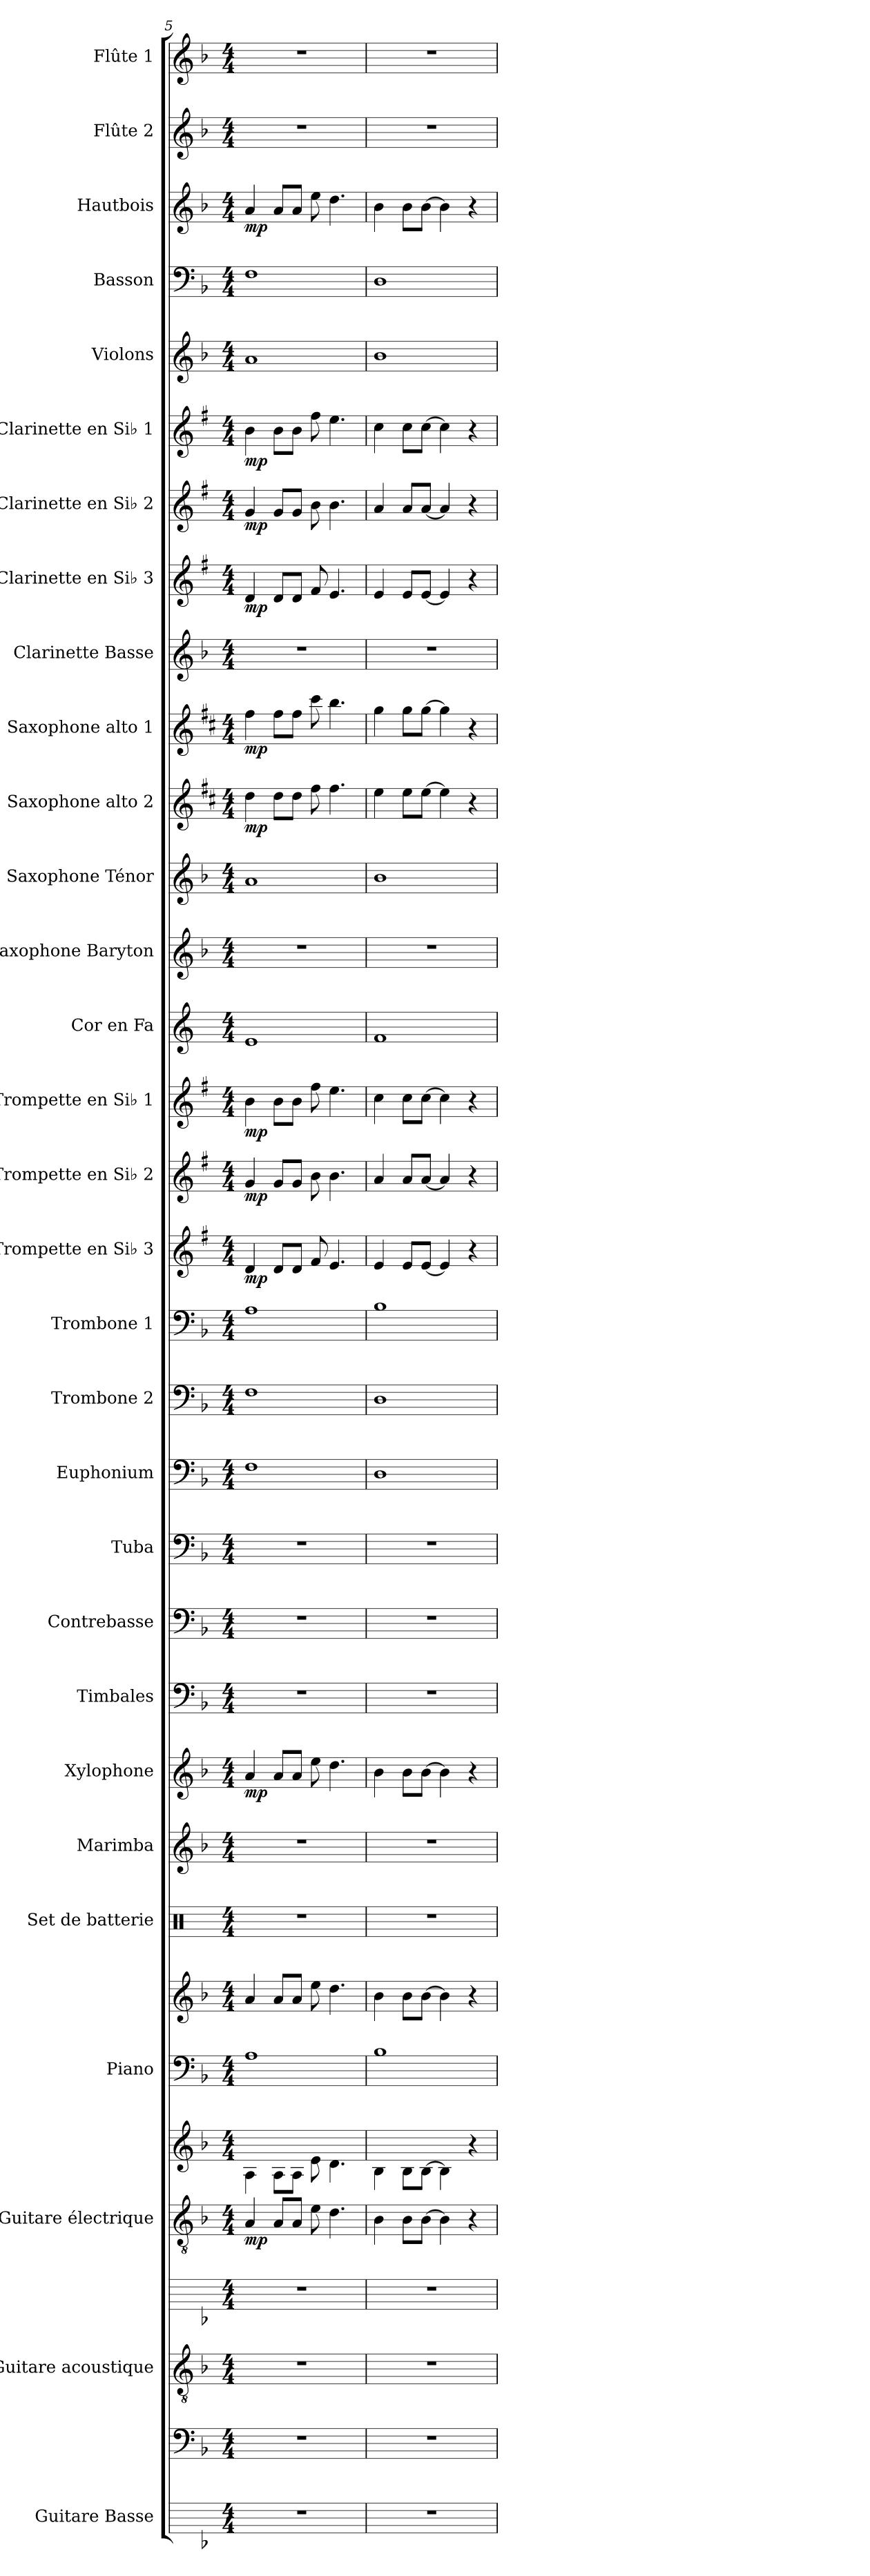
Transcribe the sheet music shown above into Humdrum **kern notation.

**kern	**kern	**kern	**kern	**kern	**kern	**dynam	**kern	**kern	**dynam	**kern	**kern	**kern	**dynam	**kern	**kern	**kern	**kern	**kern	**kern	**kern	**dynam	**kern	**dynam	**kern	**dynam	**kern	**kern	**kern	**kern	**dynam	**kern	**dynam	**kern	**kern	**dynam	**kern	**dynam	**kern	**dynam	**kern	**kern	**kern	**dynam	**kern	**kern
*part30	*part30	*part29	*part29	*part28	*part28	*part28	*part27	*part27	*part27	*part26	*part25	*part24	*part24	*part23	*part22	*part21	*part20	*part19	*part18	*part17	*part17	*part16	*part16	*part15	*part15	*part14	*part13	*part12	*part11	*part11	*part10	*part10	*part9	*part8	*part8	*part7	*part7	*part6	*part6	*part5	*part4	*part3	*part3	*part2	*part1
*staff34	*staff33	*staff32	*staff31	*staff30	*staff29	*staff29/30	*staff28	*staff27	*staff27/28	*staff26	*staff25	*staff24	*staff24	*staff23	*staff22	*staff21	*staff20	*staff19	*staff18	*staff17	*staff17	*staff16	*staff16	*staff15	*staff15	*staff14	*staff13	*staff12	*staff11	*staff11	*staff10	*staff10	*staff9	*staff8	*staff8	*staff7	*staff7	*staff6	*staff6	*staff5	*staff4	*staff3	*staff3	*staff2	*staff1
*I"Guitare Basse	*	*I"Guitare acoustique	*	*I"Guitare électrique	*	*	*I"Piano	*	*	*I"Set de batterie	*I"Marimba	*I"Xylophone	*	*I"Timbales	*I"Contrebasse	*I"Tuba	*I"Euphonium	*I"Trombone 2	*I"Trombone 1	*I"Trompette en Si♭ 3	*	*I"Trompette en Si♭ 2	*	*I"Trompette en Si♭ 1	*	*I"Cor en Fa	*I"Saxophone Baryton	*I"Saxophone Ténor	*I"Saxophone alto 2	*	*I"Saxophone alto 1	*	*I"Clarinette Basse	*I"Clarinette en Si♭ 3	*	*I"Clarinette en Si♭ 2	*	*I"Clarinette en Si♭ 1	*	*I"Violons	*I"Basson	*I"Hautbois	*	*I"Flûte 2	*I"Flûte 1
*I'Guit. B.	*	*I'Guit.	*	*I'Guit. El.	*	*	*I'Pia.	*	*	*I'Bat.	*I'Mrm.	*I'Xyl.	*	*I'Timb.	*I'Cb.	*I'Tba.	*I'Euph.	*I'Tbn. 2	*I'Tbn. 1	*I'Tromp. en Si♭ 3	*	*I'Tromp. en Si♭ 2	*	*I'Tromp. en Si♭ 1	*	*I'Cor en Fa	*I'Sax. Bar.	*I'Sax. T.	*I'Sax. A. 2	*	*I'Sax. A.  1	*	*I'Clar. Basse	*I'Clar. en Si♭ 3	*	*I'Clar. en Si♭ 2	*	*I'Clar. en Si♭ 1	*	*I'Vlns.	*I'Bsn.	*I'Htbs.	*	*I'Fl. 2	*I'Fl.  1
*	*clefF4	*clefGv2	*	*clefGv2	*	*	*clefF4	*clefG2	*	*clefX	*clefG2	*clefG2	*	*clefF4	*clefF4	*clefF4	*clefF4	*clefF4	*clefF4	*clefG2	*	*clefG2	*	*clefG2	*	*clefG2	*clefG2	*clefG2	*clefG2	*	*clefG2	*	*clefG2	*clefG2	*	*clefG2	*	*clefG2	*	*clefG2	*clefF4	*clefG2	*	*clefG2	*clefG2
*ITrd7c12	*ITrd7c12	*	*	*	*	*	*	*	*	*	*	*ITrd-7c-12	*	*	*ITrd7c12	*	*	*	*	*ITrd1c2	*	*ITrd1c2	*	*ITrd1c2	*	*ITrd4c7	*ITrd12c21	*ITrd8c14	*ITrd5c9	*	*ITrd5c9	*	*ITrd8c14	*ITrd1c2	*	*ITrd1c2	*	*ITrd1c2	*	*	*	*	*	*	*
*k[b-]	*k[b-]	*k[b-]	*k[b-]	*k[b-]	*k[b-]	*	*k[b-]	*k[b-]	*	*k[]	*k[b-]	*k[b-]	*	*k[b-]	*k[b-]	*k[b-]	*k[b-]	*k[b-]	*k[b-]	*k[b-]	*	*k[b-]	*	*k[b-]	*	*k[b-]	*k[b-]	*k[b-]	*k[b-]	*	*k[b-]	*	*k[b-]	*k[b-]	*	*k[b-]	*	*k[b-]	*	*k[b-]	*k[b-]	*k[b-]	*	*k[b-]	*k[b-]
*M4/4	*M4/4	*M4/4	*M4/4	*M4/4	*M4/4	*	*M4/4	*M4/4	*	*M4/4	*M4/4	*M4/4	*	*M4/4	*M4/4	*M4/4	*M4/4	*M4/4	*M4/4	*M4/4	*	*M4/4	*	*M4/4	*	*M4/4	*M4/4	*M4/4	*M4/4	*	*M4/4	*	*M4/4	*M4/4	*	*M4/4	*	*M4/4	*	*M4/4	*M4/4	*M4/4	*	*M4/4	*M4/4
=5	=5	=5	=5	=5	=5	=5	=5	=5	=5	=5	=5	=5	=5	=5	=5	=5	=5	=5	=5	=5	=5	=5	=5	=5	=5	=5	=5	=5	=5	=5	=5	=5	=5	=5	=5	=5	=5	=5	=5	=5	=5	=5	=5	=5	=5
!	!	!	!	!	!	!LO:DY:b=2	!	!	!LO:DY:b=2	!	!	!	!	!	!	!	!	!	!	!	!	!	!	!	!	!	!	!	!	!	!	!	!	!	!	!	!	!	!	!	!	!	!	!	!
!	!	!	!	!	!	!	!	!	!LO:DY:n=1:b	!	!	!	!LO:DY:b	!	!	!	!	!	!	!	!LO:DY:b	!	!LO:DY:b	!	!LO:DY:b	!	!	!	!	!LO:DY:b	!	!LO:DY:b	!	!	!LO:DY:b	!	!LO:DY:b	!	!LO:DY:b	!	!	!	!LO:DY:b	!	!
1r	1r	1r	1r	4A/	4A\	mp	1A	4a/	mp mp	1r	1r	4aa/	mp	1r	1r	1r	1F	1F	1A	4c/	mp	4f/	mp	4a\	mp	1A	1r	1A	4f\	mp	4a\	mp	1r	4c/	mp	4f/	mp	4a\	mp	1a	1F	4a/	mp	1r	1r
.	.	.	.	8A/L	8A\L	.	.	8a/L	.	.	.	8aa/L	.	.	.	.	.	.	.	8c/L	.	8f/L	.	8a\L	.	.	.	.	8f\L	.	8a\L	.	.	8c/L	.	8f/L	.	8a\L	.	.	.	8a/L	.	.	.
.	.	.	.	8A/J	8A\J	.	.	8a/J	.	.	.	8aa/J	.	.	.	.	.	.	.	8c/J	.	8f/J	.	8a\J	.	.	.	.	8f\J	.	8a\J	.	.	8c/J	.	8f/J	.	8a\J	.	.	.	8a/J	.	.	.
.	.	.	.	8e\	8e\	.	.	8ee\	.	.	.	8eee\	.	.	.	.	.	.	.	8e/	.	8a\	.	8ee\	.	.	.	.	8a\	.	8ee\	.	.	8e/	.	8a\	.	8ee\	.	.	.	8ee\	.	.	.
.	.	.	.	4.d\	4.d\	.	.	4.dd\	.	.	.	4.ddd\	.	.	.	.	.	.	.	4.d/	.	4.a\	.	4.dd\	.	.	.	.	4.a\	.	4.dd\	.	.	4.d/	.	4.a\	.	4.dd\	.	.	.	4.dd\	.	.	.
=6	=6	=6	=6	=6	=6	=6	=6	=6	=6	=6	=6	=6	=6	=6	=6	=6	=6	=6	=6	=6	=6	=6	=6	=6	=6	=6	=6	=6	=6	=6	=6	=6	=6	=6	=6	=6	=6	=6	=6	=6	=6	=6	=6	=6	=6
1r	1r	1r	1r	4B-\	4B-\	.	1B-	4b-\	.	1r	1r	4bb-\	.	1r	1r	1r	1D	1D	1B-	4d/	.	4g/	.	4b-\	.	1B-	1r	1B-	4g\	.	4b-\	.	1r	4d/	.	4g/	.	4b-\	.	1b-	1D	4b-\	.	1r	1r
.	.	.	.	8B-\L	8B-\L	.	.	8b-\L	.	.	.	8bb-\L	.	.	.	.	.	.	.	8d/L	.	8g/L	.	8b-\L	.	.	.	.	8g\L	.	8b-\L	.	.	8d/L	.	8g/L	.	8b-\L	.	.	.	8b-\L	.	.	.
.	.	.	.	[8B-\J	[8B-\J	.	.	[8b-\J	.	.	.	[8bb-\J	.	.	.	.	.	.	.	[8d/J	.	[8g/J	.	[8b-\J	.	.	.	.	[8g\J	.	[8b-\J	.	.	[8d/J	.	[8g/J	.	[8b-\J	.	.	.	[8b-\J	.	.	.
.	.	.	.	4B-\]	4B-\]	.	.	4b-\]	.	.	.	4bb-\]	.	.	.	.	.	.	.	4d/]	.	4g/]	.	4b-\]	.	.	.	.	4g\]	.	4b-\]	.	.	4d/]	.	4g/]	.	4b-\]	.	.	.	4b-\]	.	.	.
.	.	.	.	4r	4r	.	.	4r	.	.	.	4r	.	.	.	.	.	.	.	4r	.	4r	.	4r	.	.	.	.	4r	.	4r	.	.	4r	.	4r	.	4r	.	.	.	4r	.	.	.
=	=	=	=	=	=	=	=	=	=	=	=	=	=	=	=	=	=	=	=	=	=	=	=	=	=	=	=	=	=	=	=	=	=	=	=	=	=	=	=	=	=	=	=	=	=
*-	*-	*-	*-	*-	*-	*-	*-	*-	*-	*-	*-	*-	*-	*-	*-	*-	*-	*-	*-	*-	*-	*-	*-	*-	*-	*-	*-	*-	*-	*-	*-	*-	*-	*-	*-	*-	*-	*-	*-	*-	*-	*-	*-	*-	*-
